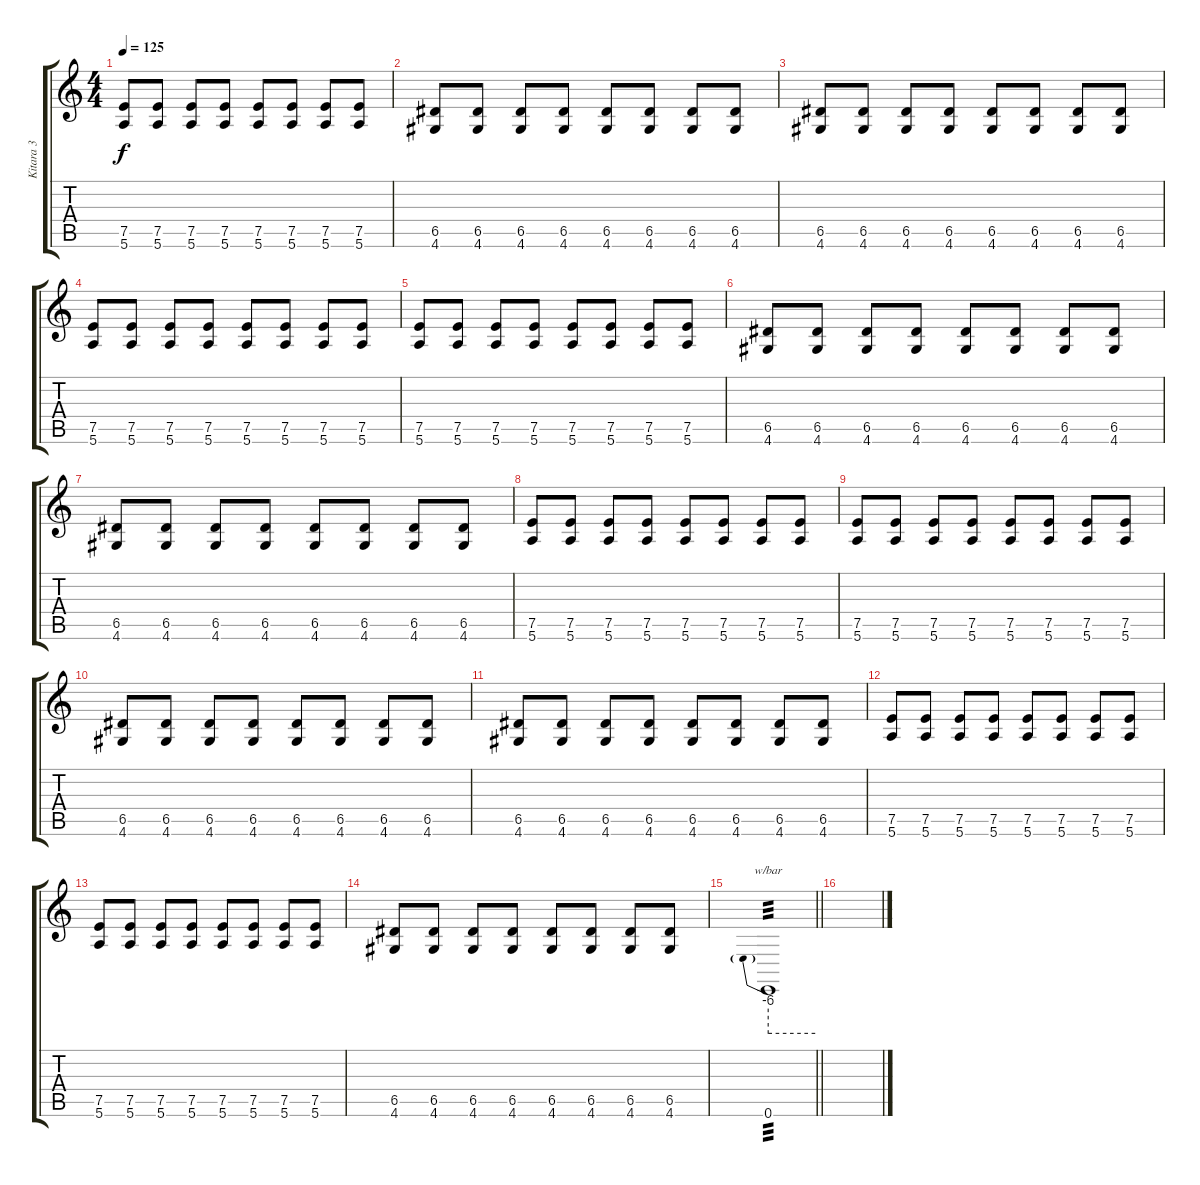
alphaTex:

\track ("Kitara 3" "Kitara 3") {instrument overdrivenguitar}
\staff {score tabs}
\tuning (E4 B3 G3 D3 A2 E2) {hide}
\ts (4 4)
\tempo 125
\clef g2
\ks c
(7.5 5.6).8{dy f} (7.5 5.6).8 (7.5 5.6).8 (7.5 5.6).8 (7.5 5.6).8 (7.5 5.6).8 (7.5 5.6).8 (7.5 5.6).8 |
(6.5 4.6).8 (6.5 4.6).8 (6.5 4.6).8 (6.5 4.6).8 (6.5 4.6).8 (6.5 4.6).8 (6.5 4.6).8 (6.5 4.6).8 |
(6.5 4.6).8 (6.5 4.6).8 (6.5 4.6).8 (6.5 4.6).8 (6.5 4.6).8 (6.5 4.6).8 (6.5 4.6).8 (6.5 4.6).8 |
(7.5 5.6).8 (7.5 5.6).8 (7.5 5.6).8 (7.5 5.6).8 (7.5 5.6).8 (7.5 5.6).8 (7.5 5.6).8 (7.5 5.6).8 |
(7.5 5.6).8 (7.5 5.6).8 (7.5 5.6).8 (7.5 5.6).8 (7.5 5.6).8 (7.5 5.6).8 (7.5 5.6).8 (7.5 5.6).8 |
(6.5 4.6).8 (6.5 4.6).8 (6.5 4.6).8 (6.5 4.6).8 (6.5 4.6).8 (6.5 4.6).8 (6.5 4.6).8 (6.5 4.6).8 |
(6.5 4.6).8 (6.5 4.6).8 (6.5 4.6).8 (6.5 4.6).8 (6.5 4.6).8 (6.5 4.6).8 (6.5 4.6).8 (6.5 4.6).8 |
(7.5 5.6).8 (7.5 5.6).8 (7.5 5.6).8 (7.5 5.6).8 (7.5 5.6).8 (7.5 5.6).8 (7.5 5.6).8 (7.5 5.6).8 |
(7.5 5.6).8 (7.5 5.6).8 (7.5 5.6).8 (7.5 5.6).8 (7.5 5.6).8 (7.5 5.6).8 (7.5 5.6).8 (7.5 5.6).8 |
(6.5 4.6).8 (6.5 4.6).8 (6.5 4.6).8 (6.5 4.6).8 (6.5 4.6).8 (6.5 4.6).8 (6.5 4.6).8 (6.5 4.6).8 |
(6.5 4.6).8 (6.5 4.6).8 (6.5 4.6).8 (6.5 4.6).8 (6.5 4.6).8 (6.5 4.6).8 (6.5 4.6).8 (6.5 4.6).8 |
(7.5 5.6).8 (7.5 5.6).8 (7.5 5.6).8 (7.5 5.6).8 (7.5 5.6).8 (7.5 5.6).8 (7.5 5.6).8 (7.5 5.6).8 |
(7.5 5.6).8 (7.5 5.6).8 (7.5 5.6).8 (7.5 5.6).8 (7.5 5.6).8 (7.5 5.6).8 (7.5 5.6).8 (7.5 5.6).8 |
(6.5 4.6).8 (6.5 4.6).8 (6.5 4.6).8 (6.5 4.6).8 (6.5 4.6).8 (6.5 4.6).8 (6.5 4.6).8 (6.5 4.6).8 |
\barLineRight lightlight
0.6.1{tbe (predive default 0 -24 60 -24) tp 3 volume 6 instrument guitarharmonics} |
\section ("" "")
